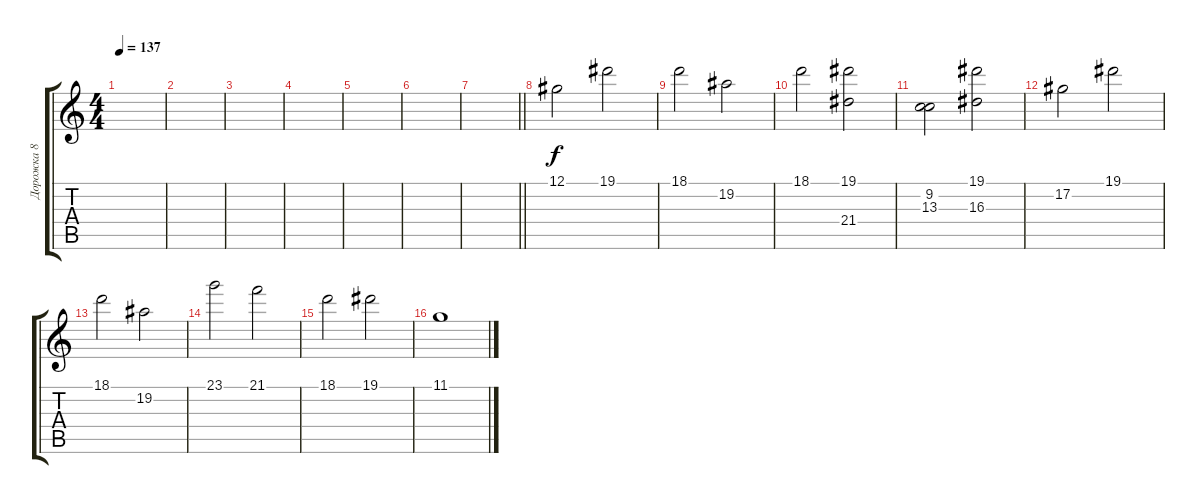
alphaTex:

\track ("Дорожка 8" "Дорожка 8") {instrument stringensemble2}
\staff {score tabs}
\tuning (Ab4 Eb4 B3 Gb3 Db3 Ab2) {hide}
\ts (4 4)
\tempo 137
\clef g2
\ks c
|
|
|
|
|
|
\barLineRight lightlight
|
12.1.2{volume 12} 19.1.2 |
18.1.2 19.2.2 |
18.1.2 (19.1 21.4).2 |
(9.2 13.3).2 (19.1 16.3).2 |
17.2.2 19.1.2 |
18.1.2 19.2.2 |
23.1.2 21.1.2 |
18.1.2 19.1.2 |
11.1.1
